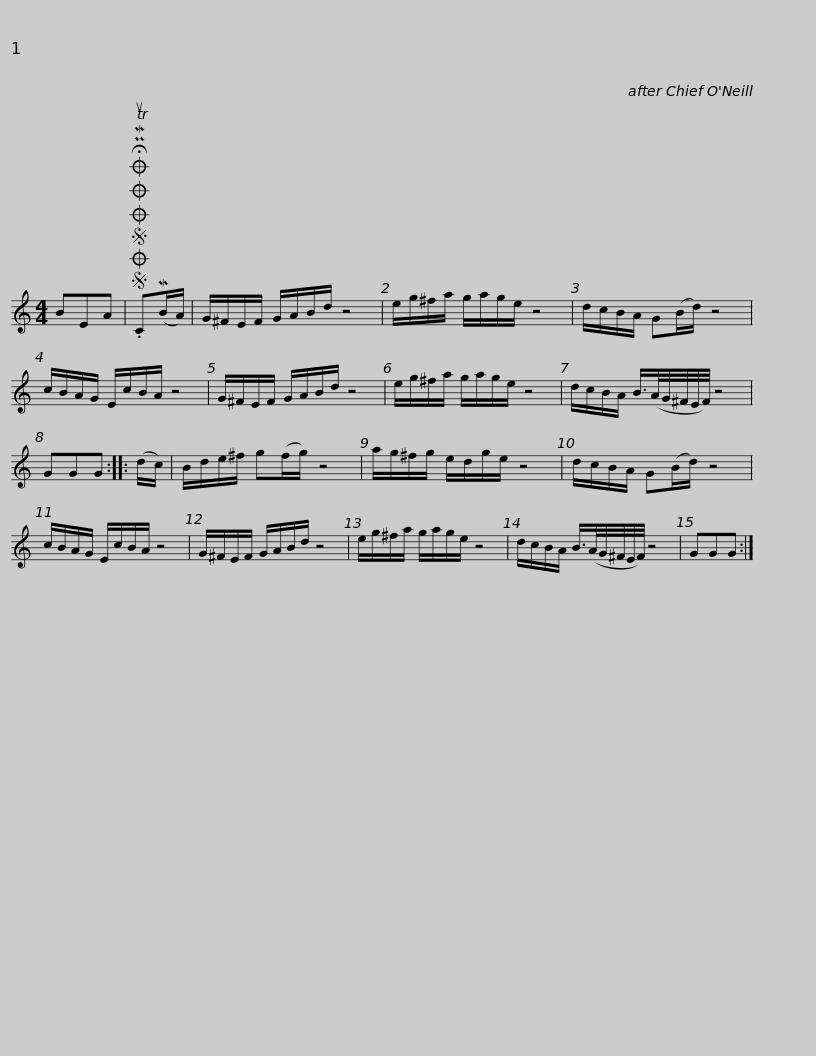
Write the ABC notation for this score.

X:1
L:1/8
M:4/4
I:linebreak $
K:C
V:1 treble
V:1
 BEA |SOSOOO .!fermata!PMTuC(MB/A/) | G/^F/E/F/ G/A/B/d/ z4 | e/g/^f/a/ g/a/g/e/ z4 | d/c/B/A/ G(B/d/) z4 | %5
 c/B/A/G/ E/c/B/A/ z4 |$ G/^F/E/F/ G/A/B/d/ z4 | e/g/^f/a/ g/a/g/e/ z4 | d/c/B/A/ B/>(A/G/4^F/4E/4F/4) z4 | GGG :: %10
 (d/c/) | B/d/e/^f/ g(f/g/) z4 |$ a/g/^f/g/ e/d/g/e/ z4 | d/c/B/A/ G(B/d/) z4 | c/B/A/G/ E/c/B/A/ z4 | %15
 G/^F/E/F/ G/A/B/d/ z4 | e/g/^f/a/ g/a/g/e/ z4 |$ d/c/B/A/ B/>(A/G/4^F/4E/4F/4) z4 | GGG :| %19
